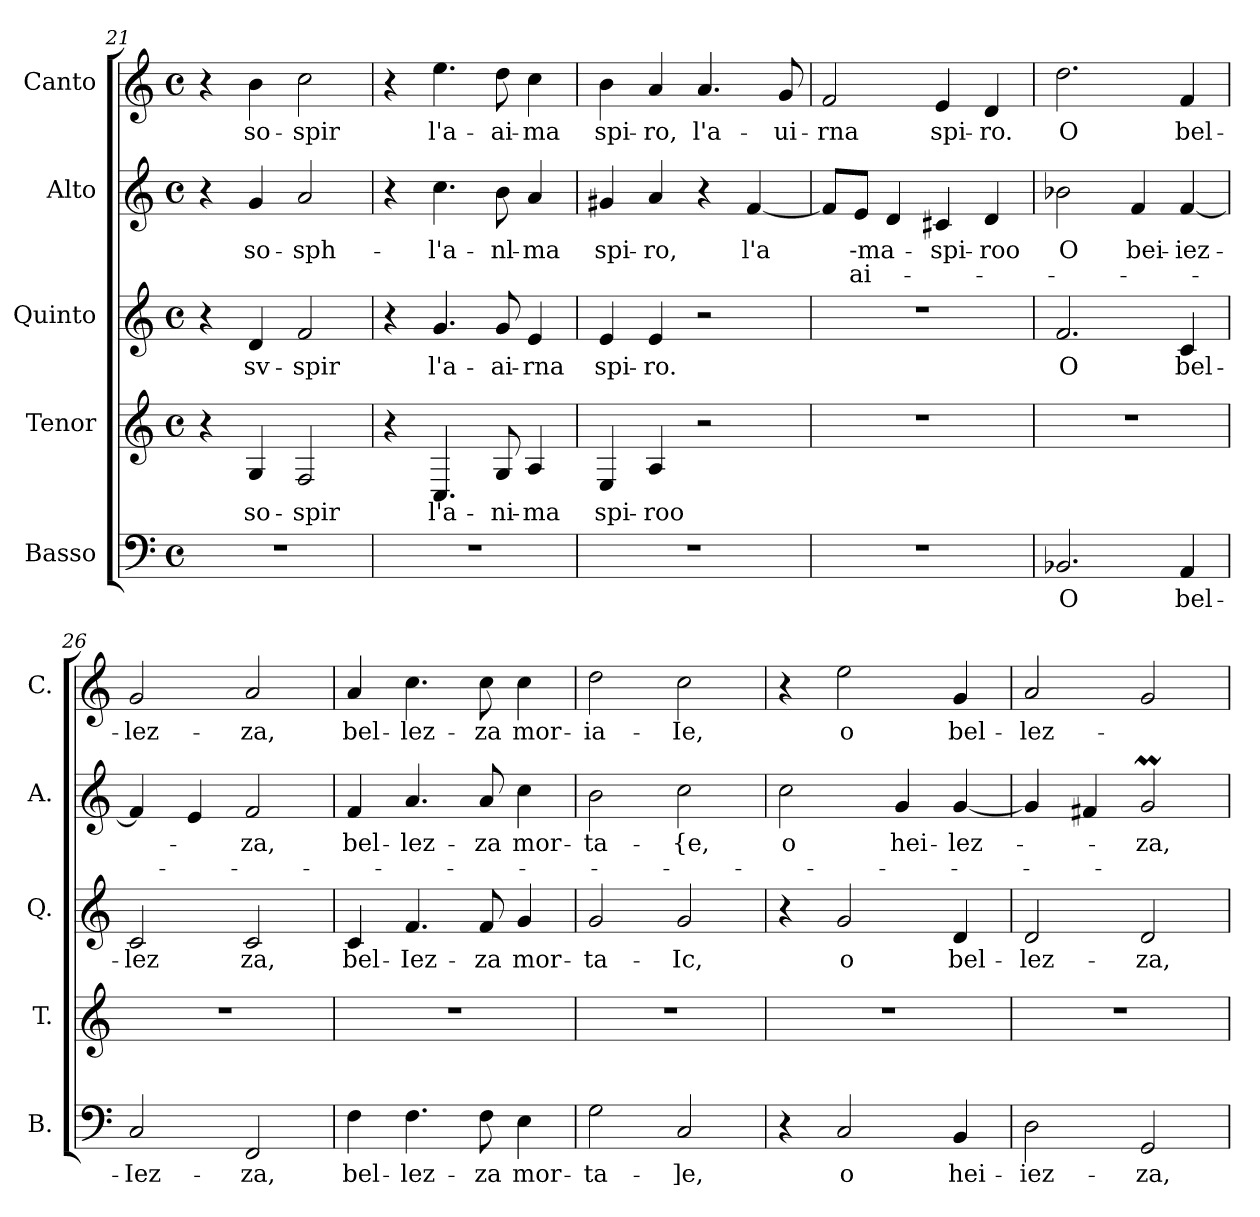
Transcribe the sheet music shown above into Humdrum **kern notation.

**kern	**text	**kern	**text	**kern	**text	**kern	**text	**text	**kern	**text
*part5	*part5	*part4	*part4	*part3	*part3	*part2	*part2	*part2	*part1	*part1
*staff5	*staff5	*staff4	*staff4	*staff3	*staff3	*staff2	*staff2	*staff2	*staff1	*staff1
*I"Basso	*	*I"Tenor	*	*I"Quinto	*	*I"Alto	*	*	*I"Canto	*
*I'B.	*	*I'T.	*	*I'Q.	*	*I'A.	*	*	*I'C.	*
*clefF4	*	*clefG2	*	*clefG2	*	*clefG2	*	*	*clefG2	*
*k[]	*	*k[]	*	*k[]	*	*k[]	*	*	*k[]	*
*M4/4	*	*M4/4	*	*M4/4	*	*M4/4	*	*	*M4/4	*
*met(c)	*	*met(c)	*	*met(c)	*	*met(c)	*	*	*met(c)	*
=21	=21	=21	=21	=21	=21	=21	=21	=21	=21	=21
1r	.	4r	.	4r	.	4r	.	.	4r	.
!	!	!	!LO:LY:b	!	!LO:LY:b	!	!LO:LY:b	!	!	!LO:LY:b
.	.	4G/	-so-	4d/	-sv-	4g/	-so-	.	4b\	-so-
!	!	!	!LO:LY:b	!	!LO:LY:b	!	!LO:LY:b	!	!	!LO:LY:b
.	.	2F/	-spir	2f/	-spir	2a/	-sph-	.	2cc\	-spir
=22	=22	=22	=22	=22	=22	=22	=22	=22	=22	=22
1r	.	4r	.	4r	.	4r	.	.	4r	.
!	!	!	!LO:LY:b	!	!LO:LY:b	!	!LO:LY:b	!	!	!LO:LY:b
.	.	4.C/	-l'a-	4.g/	-l'a-	4.cc\	-l'a-	.	4.ee\	-l'a-
!	!	!	!LO:LY:b	!	!LO:LY:b	!	!LO:LY:b	!	!	!LO:LY:b
.	.	8G/	-ni-	8g/	-ai-	8b\	-nl-	.	8dd\	-ai-
!	!	!	!LO:LY:b	!	!LO:LY:b	!	!LO:LY:b	!	!	!LO:LY:b
.	.	4A/	-ma	4e/	-rna	4a/	-ma	.	4cc\	-ma
!!LO:LB:g=z
=23	=23	=23	=23	=23	=23	=23	=23	=23	=23	=23
!	!	!	!LO:LY:b	!	!LO:LY:b	!	!LO:LY:b	!	!	!LO:LY:b
1r	.	4E/	-spi-	4e/	-spi-	4g#X/	-spi-	.	4b\	-spi-
!	!	!	!LO:LY:b	!	!LO:LY:b	!	!LO:LY:b	!	!	!LO:LY:b
.	.	4A/	-roo	4e/	-ro.	4a/	-ro,	.	4a/	-ro,
!	!	!	!	!	!	!	!	!	!	!LO:LY:b
.	.	2r	.	2r	.	4r	.	.	4.a/	-l'a-
!	!	!	!	!	!	!	!LO:LY:b	!	!	!
.	.	.	.	.	.	[4f/	-l'a	.	.	.
!	!	!	!	!	!	!	!	!	!	!LO:LY:b
.	.	.	.	.	.	.	.	.	8g/	-ui-
=24	=24	=24	=24	=24	=24	=24	=24	=24	=24	=24
!	!	!	!	!	!	!	!	!	!	!LO:LY:b
1r	.	1r	.	1r	.	8f/L]	.	.	2f/	-rna
!	!	!	!	!	!	!	!LO:LY:b	!LO:LY:b	!	!
.	.	.	.	.	.	8e/J	--ma-	-ai-	.	.
.	.	.	.	.	.	4d/	.	.	.	.
!	!	!	!	!	!	!	!LO:LY:b	!	!	!LO:LY:b
.	.	.	.	.	.	4c#X/	-spi-	.	4e/	-spi-
!	!	!	!	!	!	!	!LO:LY:b	!	!	!LO:LY:b
.	.	.	.	.	.	4d/	-roo	.	4d/	-ro.
=25	=25	=25	=25	=25	=25	=25	=25	=25	=25	=25
!	!LO:LY:b	!	!	!	!LO:LY:b	!	!LO:LY:b	!	!	!LO:LY:b
2.BB-X/	-O	1r	.	2.f/	-O	2b-X\	-O	.	2.dd\	-O
!	!	!	!	!	!	!	!LO:LY:b	!	!	!
.	.	.	.	.	.	4f/	-bei-	.	.	.
!	!LO:LY:b	!	!	!	!LO:LY:b	!	!LO:LY:b	!	!	!LO:LY:b
4AA/	-bel-	.	.	4c/	-bel-	[4f/	-iez-	.	4f/	-bel-
=26	=26	=26	=26	=26	=26	=26	=26	=26	=26	=26
!	!LO:LY:b	!	!	!	!LO:LY:b	!	!	!	!	!LO:LY:b
2C/	-Iez-	1r	.	2c/	-lez	4f/]	.	.	2g/	-lez-
.	.	.	.	.	.	4e/	.	.	.	.
!	!LO:LY:b	!	!	!	!LO:LY:b	!	!LO:LY:b	!	!	!LO:LY:b
2FF/	-za,	.	.	2c/	-za,	2f/	-za,	.	2a/	-za,
=27	=27	=27	=27	=27	=27	=27	=27	=27	=27	=27
!	!LO:LY:b	!	!	!	!LO:LY:b	!	!LO:LY:b	!	!	!LO:LY:b
4F\	-bel-	1r	.	4c/	-bel-	4f/	-bel-	.	4a/	-bel-
!	!LO:LY:b	!	!	!	!LO:LY:b	!	!LO:LY:b	!	!	!LO:LY:b
4.F\	-lez-	.	.	4.f/	-Iez-	4.a/	-lez-	.	4.cc\	-lez-
!	!LO:LY:b	!	!	!	!LO:LY:b	!	!LO:LY:b	!	!	!LO:LY:b
8F\	-za	.	.	8f/	-za	8a/	-za	.	8cc\	-za
!	!LO:LY:b	!	!	!	!LO:LY:b	!	!LO:LY:b	!	!	!LO:LY:b
4E\	-mor-	.	.	4g/	-mor-	4cc\	-mor-	.	4cc\	-mor-
=28	=28	=28	=28	=28	=28	=28	=28	=28	=28	=28
!	!LO:LY:b	!	!	!	!LO:LY:b	!	!LO:LY:b	!	!	!LO:LY:b
2G\	-ta-	1r	.	2g/	-ta-	2b\	-ta-	.	2dd\	-ia-
!	!LO:LY:b	!	!	!	!LO:LY:b	!	!LO:LY:b	!	!	!LO:LY:b
2C/	-]e,	.	.	2g/	-Ic,	2cc\	-{e,	.	2cc\	-Ie,
=29	=29	=29	=29	=29	=29	=29	=29	=29	=29	=29
!	!	!	!	!	!	!	!LO:LY:b	!	!	!
4r	.	1r	.	4r	.	2cc\	-o	.	4r	.
!	!LO:LY:b	!	!	!	!LO:LY:b	!	!	!	!	!LO:LY:b
2C/	-o	.	.	2g/	-o	.	.	.	2ee\	-o
!	!	!	!	!	!	!	!LO:LY:b	!	!	!
.	.	.	.	.	.	4g/	-hei-	.	.	.
!	!LO:LY:b	!	!	!	!LO:LY:b	!	!LO:LY:b	!	!	!LO:LY:b
4BB/	-hei-	.	.	4d/	-bel-	[4g/	-lez-	.	4g/	-bel-
=30	=30	=30	=30	=30	=30	=30	=30	=30	=30	=30
!	!LO:LY:b	!	!	!	!LO:LY:b	!	!	!	!	!LO:LY:b
2D\	-iez-	1r	.	2d/	-lez-	4g/]	.	.	2a/	-lez-
.	.	.	.	.	.	4f#X/	.	.	.	.
!	!LO:LY:b	!	!	!	!LO:LY:b	!	!LO:LY:b	!	!	!
2GG/	-za,	.	.	2d/	-za,	2gM/	-za,	.	2g/	.
=	=	=	=	=	=	=	=	=	=	=
*-	*-	*-	*-	*-	*-	*-	*-	*-	*-	*-
